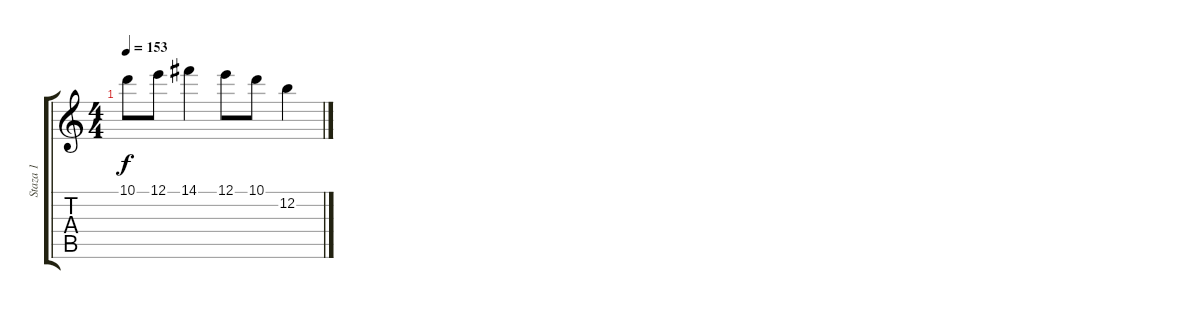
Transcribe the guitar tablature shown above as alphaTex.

\track ("Staza 1" "Staza 1") {instrument distortionguitar}
\staff {score tabs}
\tuning (E4 B3 G3 D3 A2 E2) {hide}
\ts (4 4)
\tempo 153
\clef g2
\ks c
10.1.8{dy f} 12.1.8 14.1.4 12.1.8 10.1.8 12.2.4
